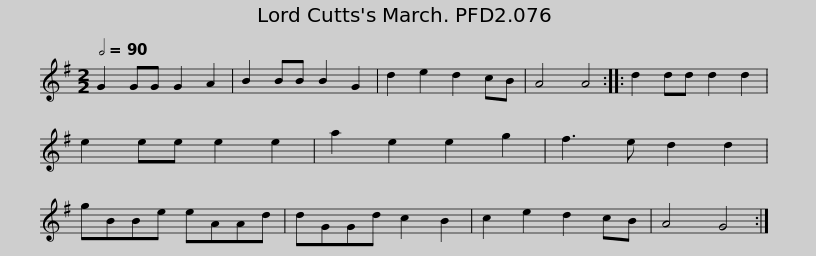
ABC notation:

X:1
L:1/8
Q:1/2=90
M:2/2
I:linebreak $
K:G
V:1 treble
V:1
 G2 GG G2 A2 | B2 BB B2 G2 | d2 e2 d2 cB | A4 A4 :: d2 dd d2 d2 | %5
 e2 ee e2 e2 | a2 e2 e2 g2 | f3 e d2 d2 |$ gBBe eAAd | dGGd c2 B2 | %10
 c2 e2 d2 cB | A4 G4 :| %12
